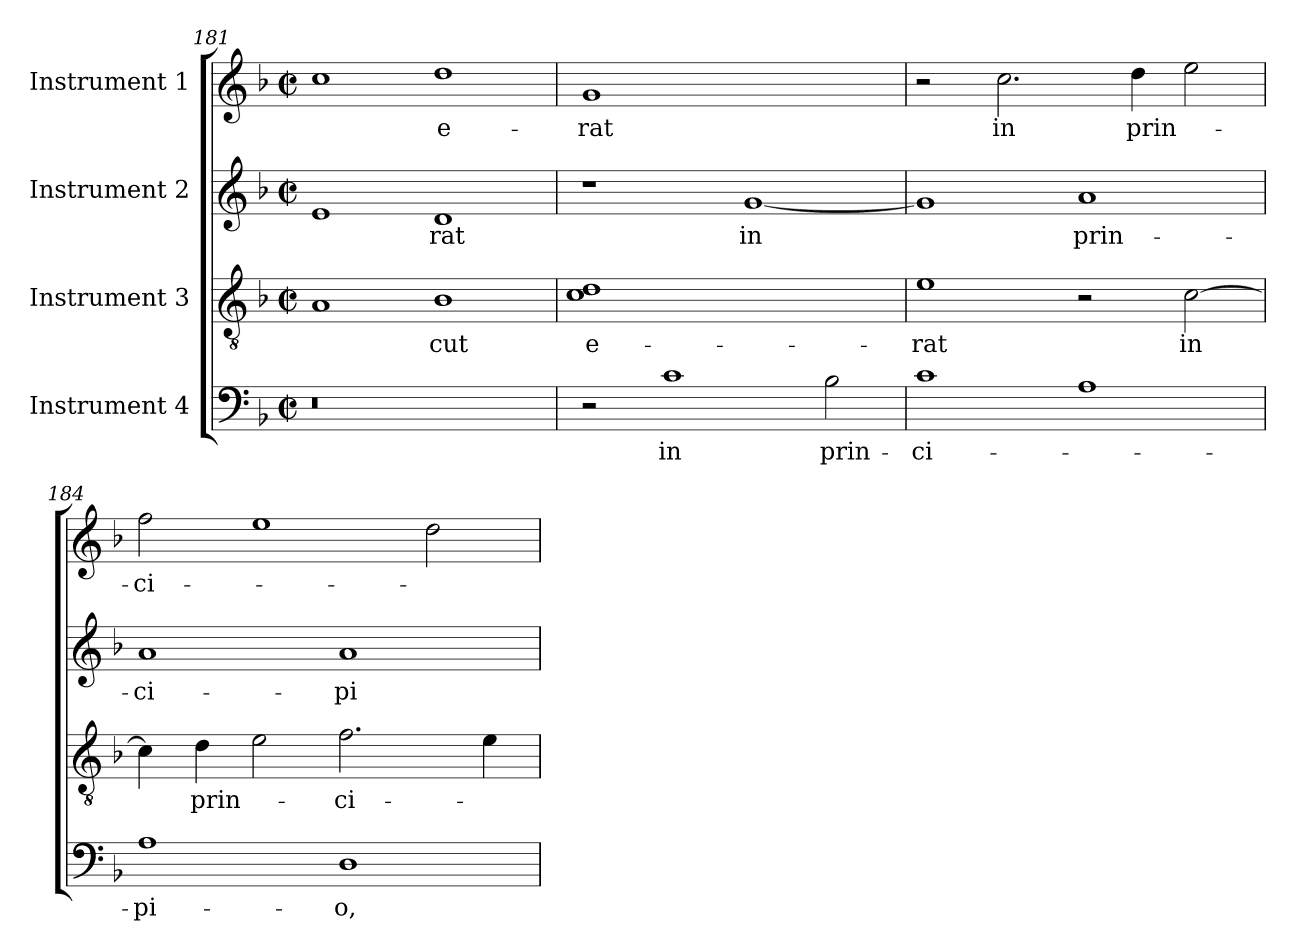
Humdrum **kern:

**kern	**text	**kern	**text	**kern	**text	**kern	**text
*part4	*part4	*part3	*part3	*part2	*part2	*part1	*part1
*staff4	*staff4	*staff3	*staff3	*staff2	*staff2	*staff1	*staff1
*I"Instrument 4	*	*I"Instrument 3	*	*I"Instrument 2	*	*I"Instrument 1	*
!!LO:PB:g=z
*clefF4	*	*clefGv2	*	*clefG2	*	*clefG2	*
*k[b-]	*	*k[b-]	*	*k[b-]	*	*k[b-]	*
*F:	*	*F:	*	*F:	*	*F:	*
*M2/2	*	*M2/2	*	*M2/2	*	*M2/2	*
*met(c|)	*	*met(c|)	*	*met(c|)	*	*met(c|)	*
=181	=181	=181	=181	=181	=181	=181	=181
0r	.	1A	.	1e	.	1cc	.
!	!	!	!LO:LY:b:cj	!	!LO:LY:b:cj	!	!LO:LY:b:rj
.	.	1B-	-cut	1d	-rat	1dd	e-
=182	=182	=182	=182	=182	=182	=182	=182
!	!	!	!LO:LY:b:rj	!	!	!	!LO:LY:b:cj
2r	.	1c 1d	e-	1r	.	1g	-rat
!	!LO:LY:b:cj	!	!	!	!	!	!
1c	in	.	.	.	.	.	.
!	!	!	!	!	!LO:LY:b:cj	!	!
.	.	1ryy	.	[<1g	in	1ryy	.
!	!LO:LY:b:cj	!	!	!	!	!	!
2B-\	prin-	.	.	.	.	.	.
=183	=183	=183	=183	=183	=183	=183	=183
!	!LO:LY:b:cj	!	!LO:LY:b:cj	!	!	!	!
1c	-ci-	1e	-rat	1g]	.	2r	.
!	!	!	!	!	!	!	!LO:LY:b:cj
.	.	.	.	.	.	2.cc\	in
!	!	!	!	!	!LO:LY:b:cj	!	!
1A	.	2r	.	1a	prin-	.	.
!	!	!	!	!	!	!	!LO:LY:b
.	.	.	.	.	.	4dd\	prin-
!	!	!	!LO:LY:b:cj	!	!	!	!
.	.	[>2c\	in	.	.	2ee\	.
=184	=184	=184	=184	=184	=184	=184	=184
!	!LO:LY:b:cj	!	!	!	!LO:LY:b:cj	!	!LO:LY:b:cj
1A	-pi-	4c\]	.	1a	-ci-	2ff\	-ci-
!	!	!	!LO:LY:b	!	!	!	!
.	.	4d\	prin-	.	.	.	.
.	.	2e\	.	.	.	1ee	.
!	!LO:LY:b:cj	!	!LO:LY:b:cj	!	!LO:LY:b:cj	!	!
1D	-o,	2.f\	-ci-	1a	-pi-	.	.
.	.	.	.	.	.	2dd\	.
.	.	4e\	.	.	.	.	.
=	=	=	=	=	=	=	=
*-	*-	*-	*-	*-	*-	*-	*-
